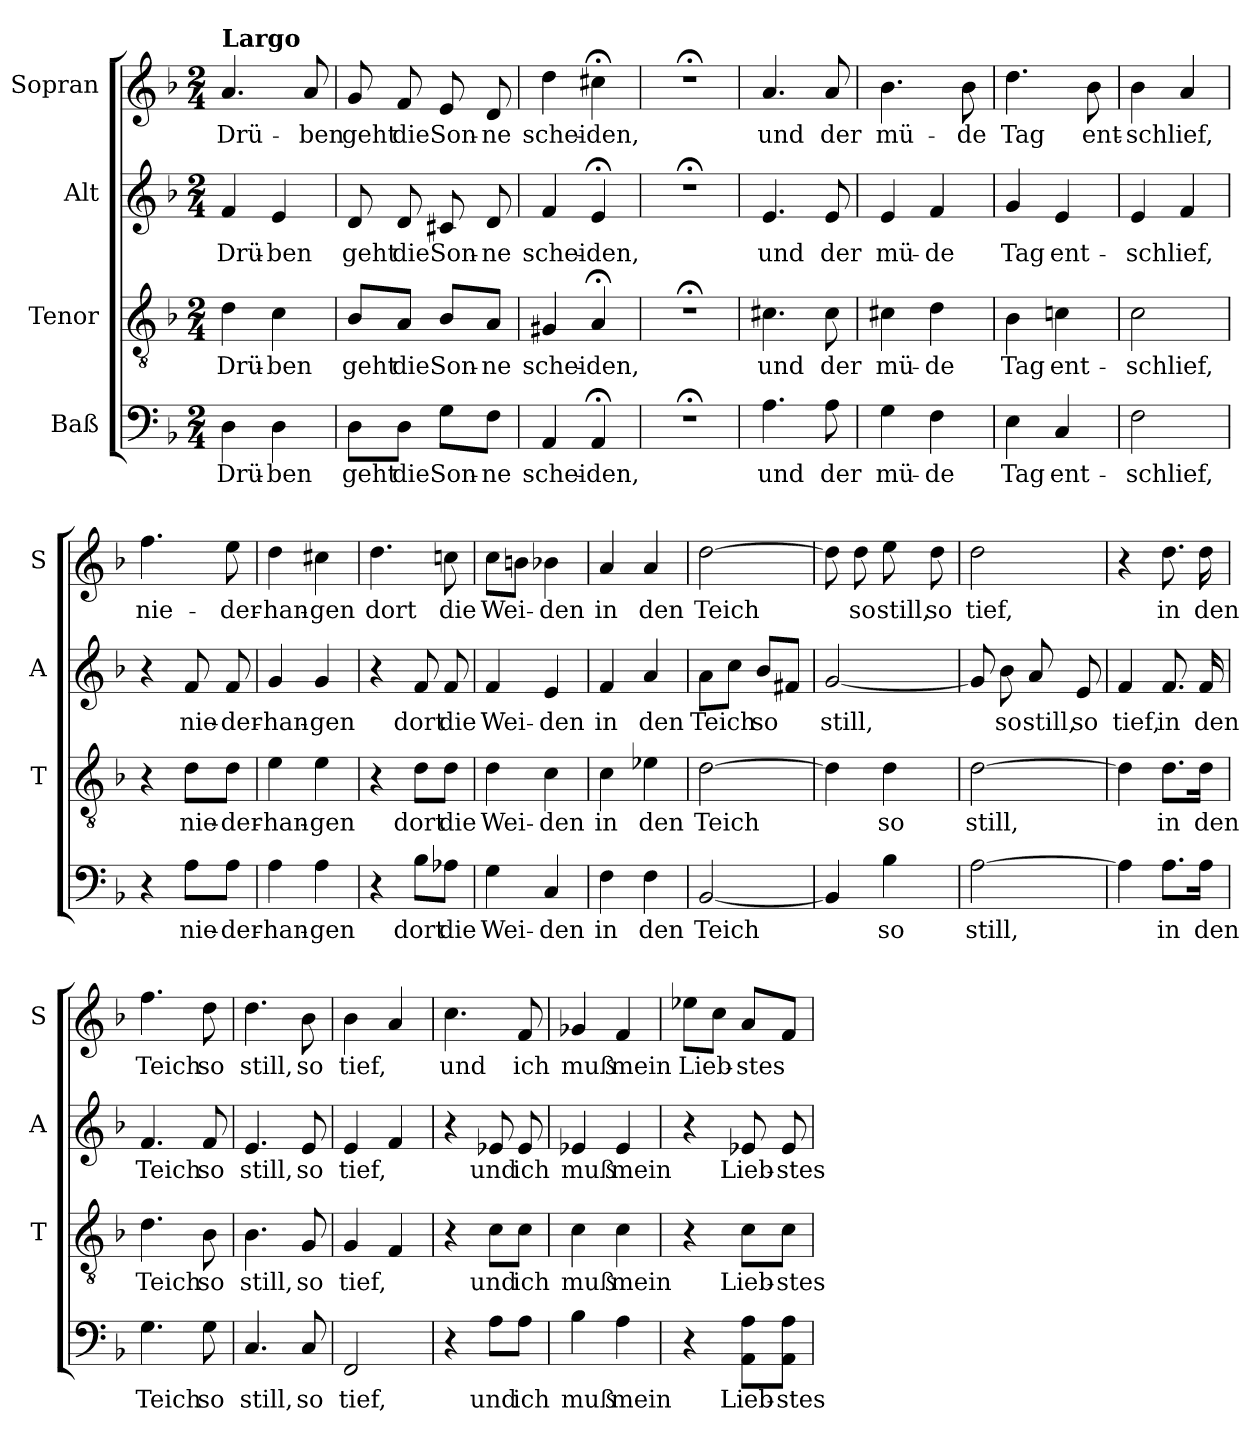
**kern	**text	**kern	**text	**kern	**text	**kern	**text
*part4	*part4	*part3	*part3	*part2	*part2	*part1	*part1
*staff4	*staff4	*staff3	*staff3	*staff2	*staff2	*staff1	*staff1
*I"Baß	*	*I"Tenor	*	*I"Alt	*	*I"Sopran	*
*	*	*I'T	*	*I'A	*	*I'S	*
*clefF4	*	*clefGv2	*	*clefG2	*	*clefG2	*
*k[b-]	*	*k[b-]	*	*k[b-]	*	*k[b-]	*
*d:	*	*d:	*	*d:	*	*d:	*
*M2/4	*	*M2/4	*	*M2/4	*	*M2/4	*
=1	=1	=1	=1	=1	=1	=1	=1
!	!	!	!	!	!	!LO:TX:a:B:t=Largo	!
4D	Drü-	4d	Drü-	4f	Drü-	4.a	Drü-
4D	-ben	4c	-ben	4e	-ben	.	.
.	.	.	.	.	.	8a	-ben
=	=	=	=	=	=	=	=
8D\L	geht	8B-/L	geht	8d	geht	8g	geht
8D\J	die	8A/J	die	8d	die	8f	die
8G\L	Son-	8B-/L	Son-	8c#X	Son-	8e	Son-
8F\J	-ne	8A/J	-ne	8d	-ne	8d	-ne
=	=	=	=	=	=	=	=
4AA	schei-	4G#X	schei-	4f	schei-	4dd	schei-
4AA;<	-den,	4A;<	-den,	4e;<	-den,	4cc#X;<	-den,
=	=	=	=	=	=	=	=
2r;<	.	2r;<	.	2r;<	.	2r;<	.
=	=	=	=	=	=	=	=
4.A	und	4.c#X	und	4.e	und	4.a	und
8A	der	8c#	der	8e	der	8a	der
=	=	=	=	=	=	=	=
4G	mü-	4c#X	mü-	4e	mü-	4.b-	mü-
4F	-de	4d	-de	4f	-de	.	.
.	.	.	.	.	.	8b-	-de
=	=	=	=	=	=	=	=
4E	Tag	4B-	Tag	4g	Tag	4.dd	Tag
4C	ent-	4cn	ent-	4e	ent-	.	.
.	.	.	.	.	.	8b-	ent-
=	=	=	=	=	=	=	=
2F	-schlief,	2c	-schlief,	4e	-schlief,	4b-	-schlief,
.	.	.	.	4f	.	4a	.
=	=	=	=	=	=	=	=
4r	.	4r	.	4r	.	4.ff	nie-
8A\L	nie-	8d\L	nie-	8f	nie-	.	.
8A\J	-der-	8d\J	-der-	8f	-der-	8ee	-der-
=	=	=	=	=	=	=	=
4A	-han-	4e	-han-	4g	-han-	4dd	-han-
4A	-gen	4e	-gen	4g	-gen	4cc#X	-gen
=	=	=	=	=	=	=	=
4r	.	4r	.	4r	.	4.dd	dort
8B-\L	dort	8d\L	dort	8f	dort	.	.
8A-X\J	die	8d\J	die	8f	die	8ccn	die
=	=	=	=	=	=	=	=
4G	Wei-	4d	Wei-	4f	Wei-	8ccL	Wei-
.	.	.	.	.	.	8bnJ	.
4C	-den	4c	-den	4e	-den	4b-X	-den
=	=	=	=	=	=	=	=
4F	in	4c	in	4f	in	4a	in
4F	den	4e-X	den	4a	den	4a	den
=	=	=	=	=	=	=	=
[2BB-	Teich	[2d	Teich	8aL	Teich	[2dd	Teich
.	.	.	.	8ccJ	.	.	.
.	.	.	.	8b-L	so	.	.
.	.	.	.	8f#XJ	.	.	.
=	=	=	=	=	=	=	=
4BB-]	.	4d]	.	[2g	still,	8dd]	.
.	.	.	.	.	.	8dd	so
4B-	so	4d	so	.	.	8ee	still,
.	.	.	.	.	.	8dd	so
=	=	=	=	=	=	=	=
[2A	still,	[2d	still,	8g]	.	2dd	tief,
.	.	.	.	8b-	so	.	.
.	.	.	.	8a	still,	.	.
.	.	.	.	8e	so	.	.
=	=	=	=	=	=	=	=
4A]	.	4d]	.	4f	tief,	4r	.
8.A\L	in	8.d\L	in	8.f	in	8.dd	in
16A\Jk	den	16d\Jk	den	16f	den	16dd	den
=	=	=	=	=	=	=	=
4.G	Teich	4.d	Teich	4.f	Teich	4.ff	Teich
8G	so	8B-	so	8f	so	8dd	so
=	=	=	=	=	=	=	=
4.C	still,	4.B-	still,	4.e	still,	4.dd	still,
8C	so	8G	so	8e	so	8b-	so
=	=	=	=	=	=	=	=
2FF	tief,	4G	tief,	4e	tief,	4b-	tief,
.	.	4F	.	4f	.	4a	.
=	=	=	=	=	=	=	=
4r	.	4r	.	4r	.	4.cc	und
8A\L	und	8c\L	und	8e-X	und	.	.
8A\J	ich	8c\J	ich	8e-	ich	8f	ich
=	=	=	=	=	=	=	=
4B-	muß	4c	muß	4e-X	muß	4g-X	muß
4A	mein	4c	mein	4e-	mein	4f	mein
=	=	=	=	=	=	=	=
4r	.	4r	.	4r	.	8ee-XL	Lieb-
.	.	.	.	.	.	8ccJ	.
8AA\ 8A\L	Lieb-	8c\L	Lieb-	8e-X	Lieb-	8aL	-stes
8AA\ 8A\J	-stes	8c\J	-stes	8e-	-stes	8fJ	.
=	=	=	=	=	=	=	=
*-	*-	*-	*-	*-	*-	*-	*-
